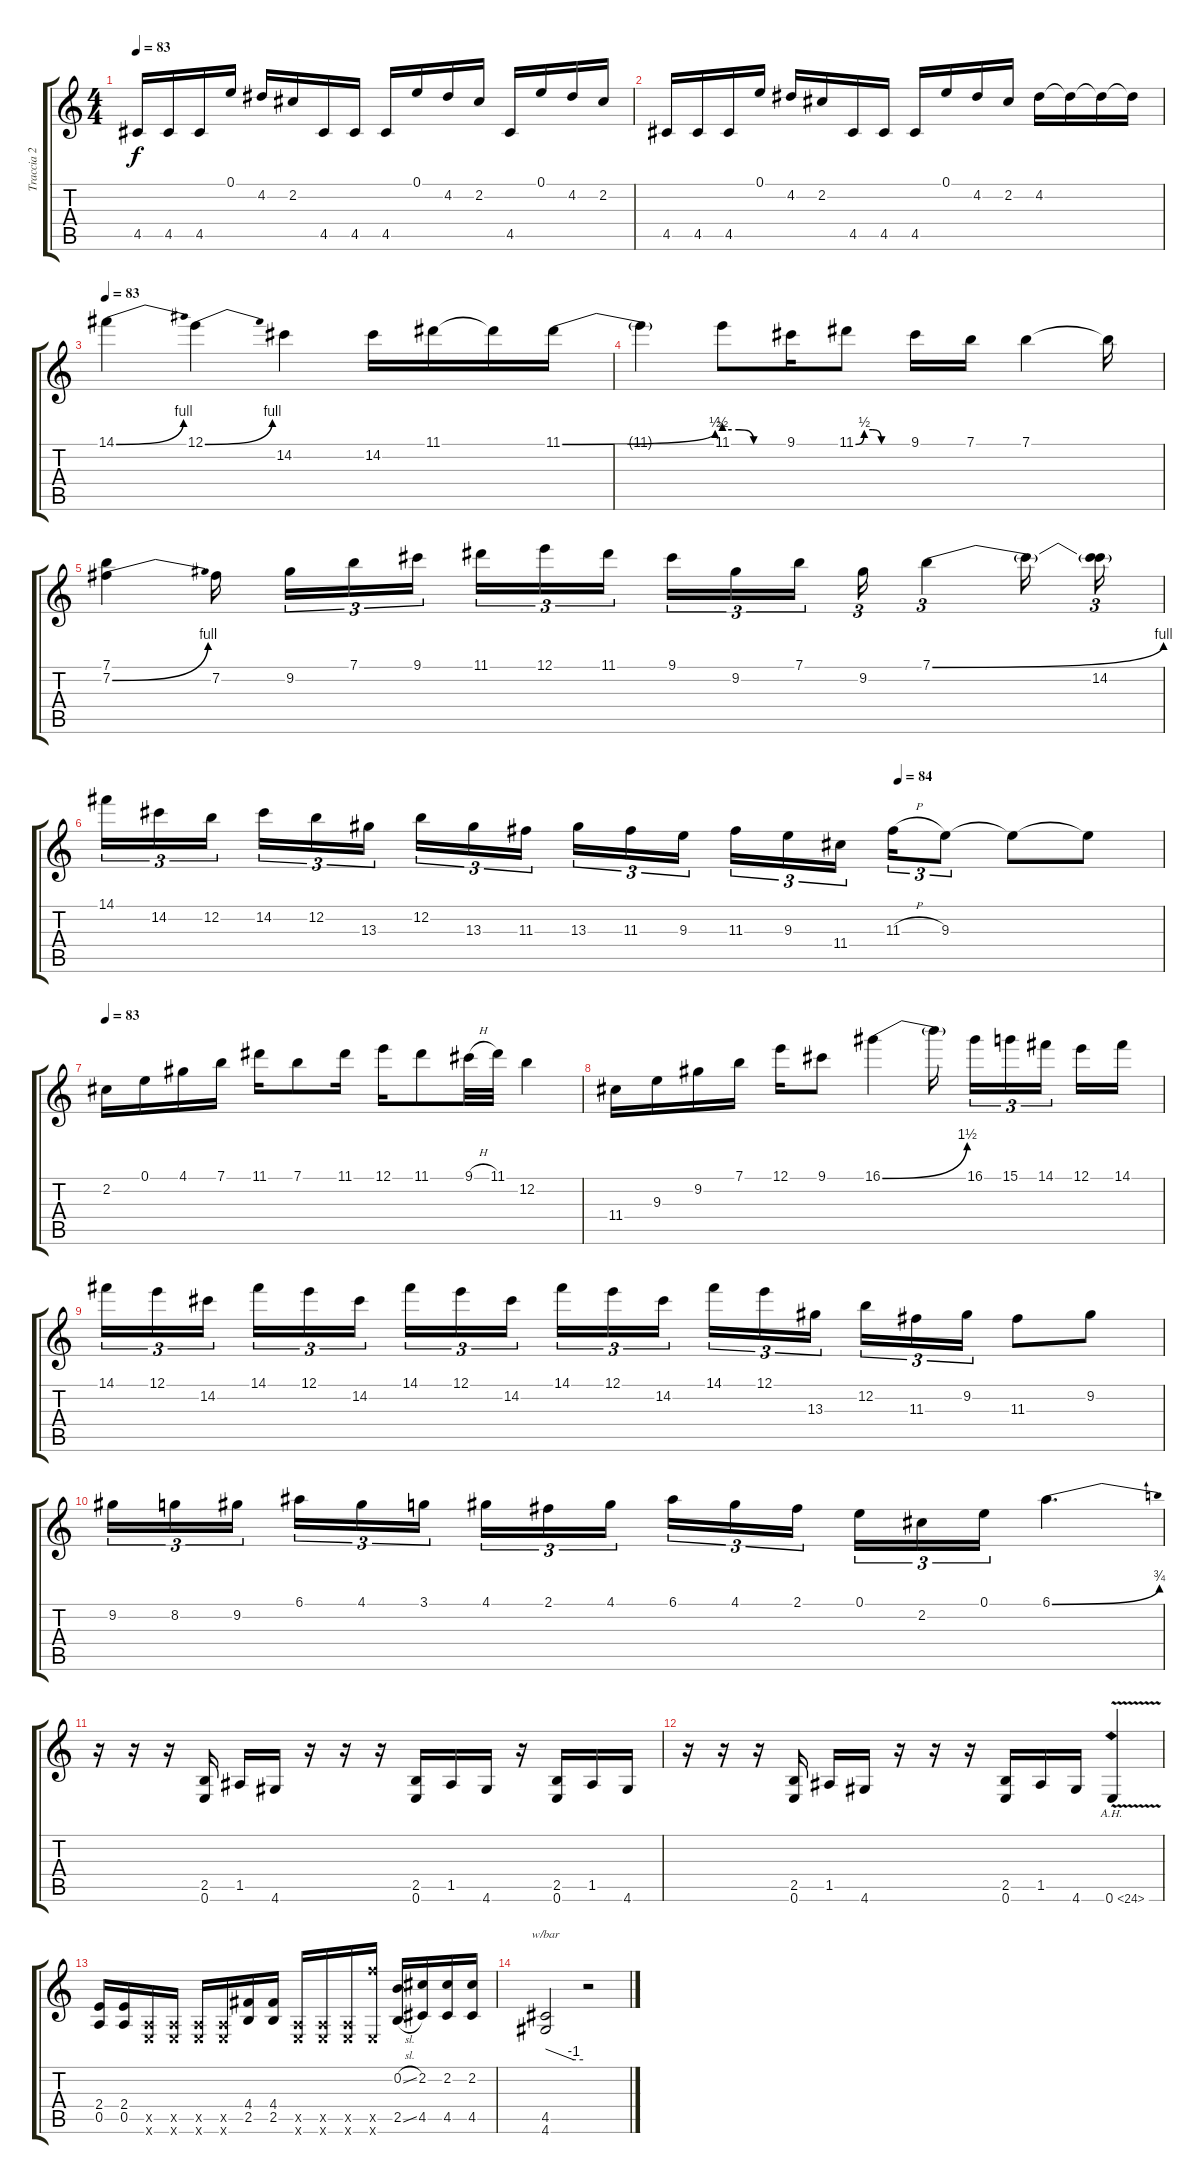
\track ("Traccia 2" "Traccia 2") {instrument distortionguitar}
\staff {score tabs}
\tuning (E4 B3 G3 D3 A2 E2) {hide}
\ts (4 4)
\tempo 83
\clef g2
\ks c
4.5.16{dy f} 4.5.16 4.5.16 0.1.16 4.2.16 2.2.16 4.5.16 4.5.16 4.5.16 0.1.16 4.2.16 2.2.16 4.5.16 0.1.16 4.2.16 2.2.16 |
4.5.16 4.5.16 4.5.16 0.1.16 4.2.16 2.2.16 4.5.16 4.5.16 4.5.16 0.1.16 4.2.16 2.2.16 4.2.16 4.2{t}.16 4.2{t}.16 4.2{t}.16 |
\tempo 83
14.1{be (bend 0 0 60 4)}.4 12.1{be (bend 0 0 60 4)}.4 14.2.4 14.2.16 11.1.16 11.1{t}.16 11.1{be (bend 0 0 60 2)}.16 |
11.1{t}.4 11.1{be (custom 0 2 15 2 30 0 60 0)}.8 9.1.16 11.1{be (custom 0 0 10 2 20 2 30 0 60 0)}.8 9.1.16 7.1.16 7.1.4 7.1{t}.16 |
(7.1 7.2{be (bend 0 0 60 4)}).4 7.2.16{beam splitsecondary} 9.2.16{tu (3 2)} 7.1.16{tu (3 2)} 9.1.16{tu (3 2) beam splitsecondary} 11.1.16{tu (3 2)} 12.1.16{tu (3 2)} 11.1.16{tu (3 2) beam splitsecondary} 9.1.16{tu (3 2)} 9.2.16{tu (3 2)} 7.1.16{tu (3 2) beam splitsecondary} 9.2.16{tu (3 2)} 7.1{be (bend 0 0 60 4)}.4{tu (3 2)} 7.1{t}.16 (7.1{t} 14.2).16{tu (3 2)} |
\tempo (84 0.75)
14.1.16{tu (3 2)} 14.2.16{tu (3 2)} 12.2.16{tu (3 2) beam splitsecondary} 14.2.16{tu (3 2)} 12.2.16{tu (3 2)} 13.3.16{tu (3 2)} 12.2.16{tu (3 2)} 13.3.16{tu (3 2)} 11.3.16{tu (3 2) beam splitsecondary} 13.3.16{tu (3 2)} 11.3.16{tu (3 2)} 9.3.16{tu (3 2)} 11.3.16{tu (3 2)} 9.3.16{tu (3 2)} 11.4.16{tu (3 2) beam splitsecondary} 11.3{h}.16{tu (3 2)} 9.3.8{tu (3 2)} 9.3{t}.8 9.3{t}.8 |
\tempo 83
2.2.16 0.1.16 4.1.16 7.1.16 11.1.16 7.1.8 11.1.16 12.1.16 11.1.8 9.1{h}.32 11.1.32 12.2.4 |
11.4.16 9.3.16 9.2.16 7.1.16 12.1.16 9.1.8 16.1{be (bend 0 0 60 6)}.4 16.1{t}.16 16.1.16{tu (3 2)} 15.1.16{tu (3 2)} 14.1.16{tu (3 2) beam splitsecondary} 12.1.16 14.1.16 |
14.1.16{tu (3 2)} 12.1.16{tu (3 2)} 14.2.16{tu (3 2) beam splitsecondary} 14.1.16{tu (3 2)} 12.1.16{tu (3 2)} 14.2.16{tu (3 2)} 14.1.16{tu (3 2)} 12.1.16{tu (3 2)} 14.2.16{tu (3 2) beam splitsecondary} 14.1.16{tu (3 2)} 12.1.16{tu (3 2)} 14.2.16{tu (3 2)} 14.1.16{tu (3 2)} 12.1.16{tu (3 2)} 13.3.16{tu (3 2) beam splitsecondary} 12.2.16{tu (3 2)} 11.3.16{tu (3 2)} 9.2.16{tu (3 2)} 11.3.8 9.2.8 |
9.2.16{tu (3 2)} 8.2.16{tu (3 2)} 9.2.16{tu (3 2) beam splitsecondary} 6.1.16{tu (3 2)} 4.1.16{tu (3 2)} 3.1.16{tu (3 2)} 4.1.16{tu (3 2)} 2.1.16{tu (3 2)} 4.1.16{tu (3 2) beam splitsecondary} 6.1.16{tu (3 2)} 4.1.16{tu (3 2)} 2.1.16{tu (3 2)} 0.1.16{tu (3 2)} 2.2.16{tu (3 2)} 0.1.16{tu (3 2)} 6.1{be (bend 0 0 60 3)}.4{d} |
r.16 r.16 r.16 (2.5 0.6).16 1.5.16 4.6.16 r.16 r.16 r.16 (2.5 0.6).16 1.5.16 4.6.16 r.16 (2.5 0.6).16 1.5.16 4.6.16 |
r.16 r.16 r.16 (2.5 0.6).16 1.5.16 4.6.16 r.16 r.16 r.16 (2.5 0.6).16 1.5.16 4.6.16 0.6{ah 24 v}.4 |
(2.4 0.5).16 (2.4 0.5).16 (0.5{x} 0.6{x}).16 (0.5{x} 0.6{x}).16 (0.5{x} 0.6{x}).16 (0.5{x} 0.6{x}).16 (4.4 2.5).16 (4.4 2.5).16 (0.5{x} 0.6{x}).16 (0.5{x} 0.6{x}).16 (0.5{x} 0.6{x}).16 (20.5{x} 0.6{x}).16 (0.2{sl} 2.5{sl}).16 (2.2 4.5).16 (2.2 4.5).16 (2.2 4.5).16 |
(4.5 4.6).2{tbe (custom default 0 0 45 -4 60 -4)} r.2
